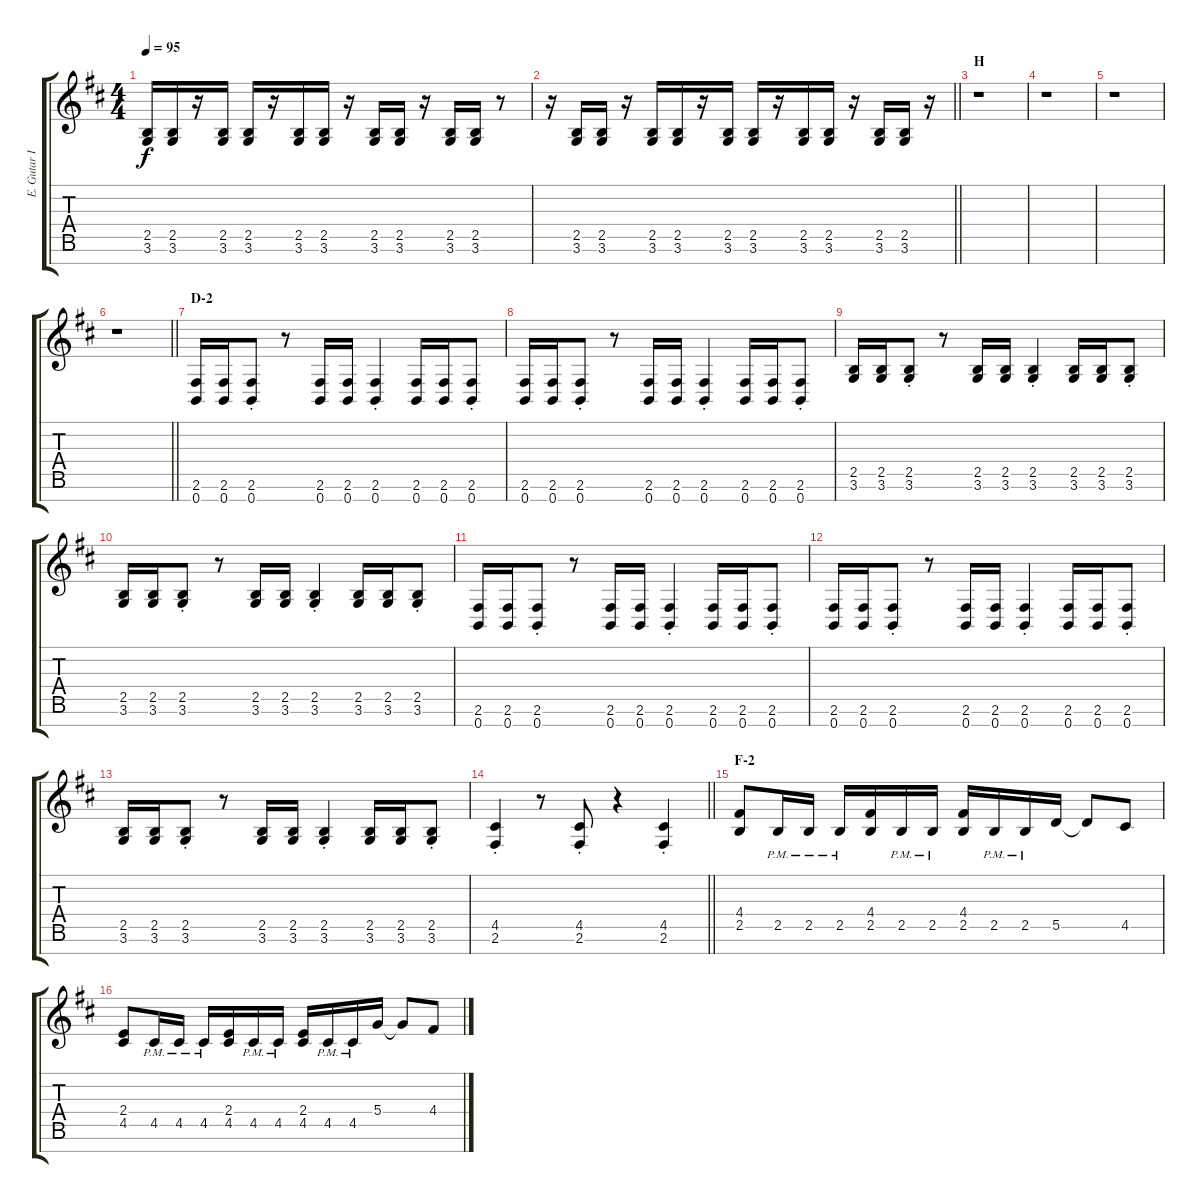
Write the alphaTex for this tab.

\track ("E. Gutar II" "E. Gutar I") {instrument overdrivenguitar}
\staff {score tabs}
\tuning (E4 B3 G3 D3 A2 E2 B1) {hide}
\ts (4 4)
\tempo 95
\clef g2
\ks d
(2.5 3.6).16{dy f} (2.5 3.6).16 r.16 (2.5 3.6).16 (2.5 3.6).16 r.16 (2.5 3.6).16 (2.5 3.6).16 r.16 (2.5 3.6).16 (2.5 3.6).16 r.16 (2.5 3.6).16 (2.5 3.6).16 r.8 |
\barLineRight lightlight
r.16 (2.5 3.6).16 (2.5 3.6).16 r.16 (2.5 3.6).16 (2.5 3.6).16 r.16 (2.5 3.6).16 (2.5 3.6).16 r.16 (2.5 3.6).16 (2.5 3.6).16 r.16 (2.5 3.6).16 (2.5 3.6).16 r.16 |
\section ("" "H")
r.1 |
r.1 |
r.1 |
\barLineRight lightlight
r.1 |
\section ("" "D-2")
(2.6 0.7).16 (2.6 0.7).16 (2.6{st} 0.7{st}).8 r.8 (2.6 0.7).16 (2.6 0.7).16 (2.6{st} 0.7{st}).4 (2.6 0.7).16 (2.6 0.7).16 (2.6{st} 0.7{st}).8 |
(2.6 0.7).16 (2.6 0.7).16 (2.6{st} 0.7{st}).8 r.8 (2.6 0.7).16 (2.6 0.7).16 (2.6{st} 0.7{st}).4 (2.6 0.7).16 (2.6 0.7).16 (2.6{st} 0.7{st}).8 |
(2.5 3.6).16 (2.5 3.6).16 (2.5{st} 3.6{st}).8 r.8 (2.5 3.6).16 (2.5 3.6).16 (2.5{st} 3.6{st}).4 (2.5 3.6).16 (2.5 3.6).16 (2.5{st} 3.6{st}).8 |
(2.5 3.6).16 (2.5 3.6).16 (2.5{st} 3.6{st}).8 r.8 (2.5 3.6).16 (2.5 3.6).16 (2.5{st} 3.6{st}).4 (2.5 3.6).16 (2.5 3.6).16 (2.5{st} 3.6{st}).8 |
(2.6 0.7).16 (2.6 0.7).16 (2.6{st} 0.7{st}).8 r.8 (2.6 0.7).16 (2.6 0.7).16 (2.6{st} 0.7{st}).4 (2.6 0.7).16 (2.6 0.7).16 (2.6{st} 0.7{st}).8 |
(2.6 0.7).16 (2.6 0.7).16 (2.6{st} 0.7{st}).8 r.8 (2.6 0.7).16 (2.6 0.7).16 (2.6{st} 0.7{st}).4 (2.6 0.7).16 (2.6 0.7).16 (2.6{st} 0.7{st}).8 |
(2.5 3.6).16 (2.5 3.6).16 (2.5{st} 3.6{st}).8 r.8 (2.5 3.6).16 (2.5 3.6).16 (2.5{st} 3.6{st}).4 (2.5 3.6).16 (2.5 3.6).16 (2.5{st} 3.6{st}).8 |
\barLineRight lightlight
(4.5{st} 2.6{st}).4 r.8 (4.5{st} 2.6{st}).8 r.4 (4.5{st} 2.6{st}).4 |
\section ("" "F-2")
(4.4 2.5).8 2.5{pm}.16 2.5{pm}.16 2.5{pm}.16 (4.4 2.5).16 2.5{pm}.16 2.5{pm}.16 (4.4 2.5).16 2.5{pm}.16 2.5{pm}.16 5.5.16 5.5{t}.8 4.5.8 |
(2.4 4.5).8 4.5{pm}.16 4.5{pm}.16 4.5{pm}.16 (2.4 4.5).16 4.5{pm}.16 4.5{pm}.16 (2.4 4.5).16 4.5{pm}.16 4.5{pm}.16 5.4.16 5.4{t}.8 4.4.8
